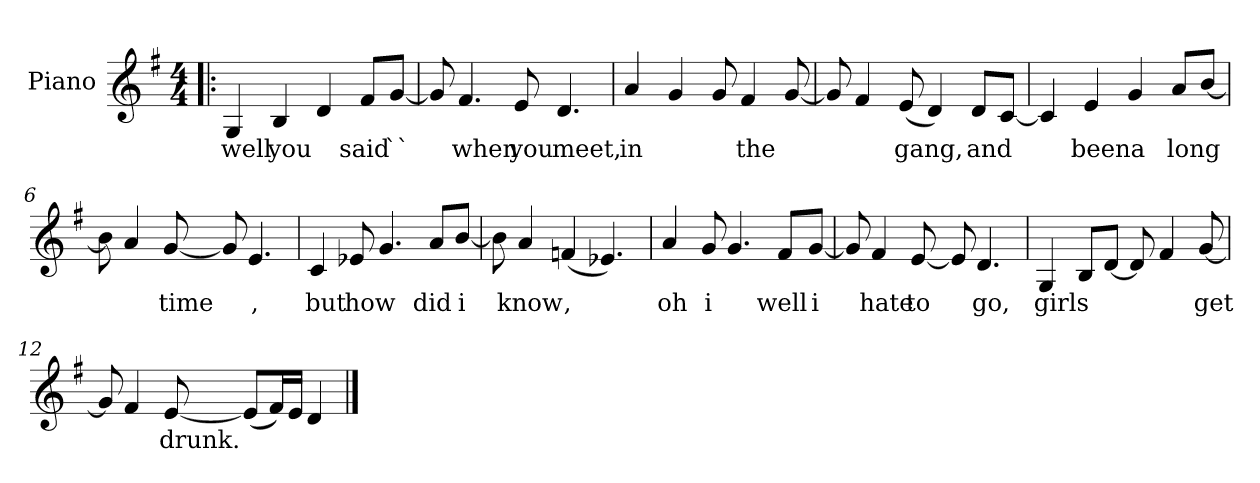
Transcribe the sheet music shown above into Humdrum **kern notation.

**kern	**text
*part1	*part1
*staff1	*staff1
*I"Piano	*
*I'Pno.	*
*clefG2	*
*k[f#]	*
*G:	*
*M4/4	*
=1!|:	=1!|:
4G/	well
4B/	you
4d/	--
8f#/L	said
[8g/J	``
=2	=2
8g/]	.
4.f#/	when
8e/	you
4.d/	meet,
=3	=3
4a/	in
4g/	--
8g/	--
4f#/	the
[8g/	--
=4	=4
8g/]	.
4f#/	--
(<8e/	gang,
4d/)	.
8d/L	and
[8c/J	--
=5	=5
4c/]	.
4e/	been
4g/	a
8a/L	long
[8b/J	--
=6	=6
8b\]	.
4a/	--
[8g/	time
8g/]	.
4.e/	-,
=7	=7
4c/	but
8e-X/	how
4.g/	--
8a/L	did
[8b/J	i
=8	=8
8b\]	.
4a/	know
(<4fn/	-,
4.e-X/)	.
=9	=9
4a/	oh
8g/	i
4.g/	--
8f#/L	well
[8g/J	i
=10	=10
8g/]	.
4f#/	hate
[8e/	to
8e/]	.
4.d/	go,
=11	=11
4G/	girls
8B/L	--
[8d/J	--
8d/]	.
4f#/	--
[8g/	get
=12	=12
8g/]	.
4f#/	--
[8e/	drunk.
(<8e/L]	.
16f#/L)	.
16e/JJ	.
4d/	.
==	==
*-	*-
